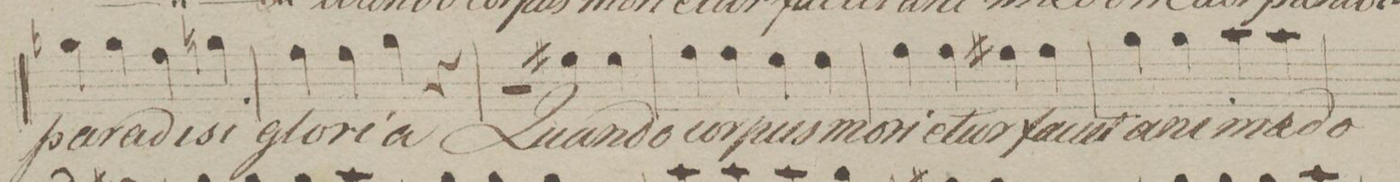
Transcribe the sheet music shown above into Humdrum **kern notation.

**kern	**text	**dynam
*I"Alt.	*	*
*clefC3	*	*
*k[b-]	*	*
*met(c)	*	*
*M4/4	*	*
4a-X\	pa-	.
4a-\	-ra-	.
4g\	-di-	.
4an\	-si	.
=11	=11	=11
4g\	glo-	.
4g\	-ri-	.
4a\	-a	.
4r	.	.
=12	=12	=12
2r	.	.
4f#X\	Quan-	.
4f#\	-do	.
=-	=-	=-
1ryy	.	.
=13	=13	=13
4g\	cor-	.
4g\	-pus	.
4f\	mo-	.
4f\	-ri-	.
=14	=14	=14
4g\	-e-	.
4g\	-tur	.
4g#X\	fac	.
4g#\	ut	.
=15	=15	=15
4a\	a-	.
4a\	-ni-	.
4b-\	-mae	.
4b-\	do-	.
=16	=16	=16
*-	*-	*-
